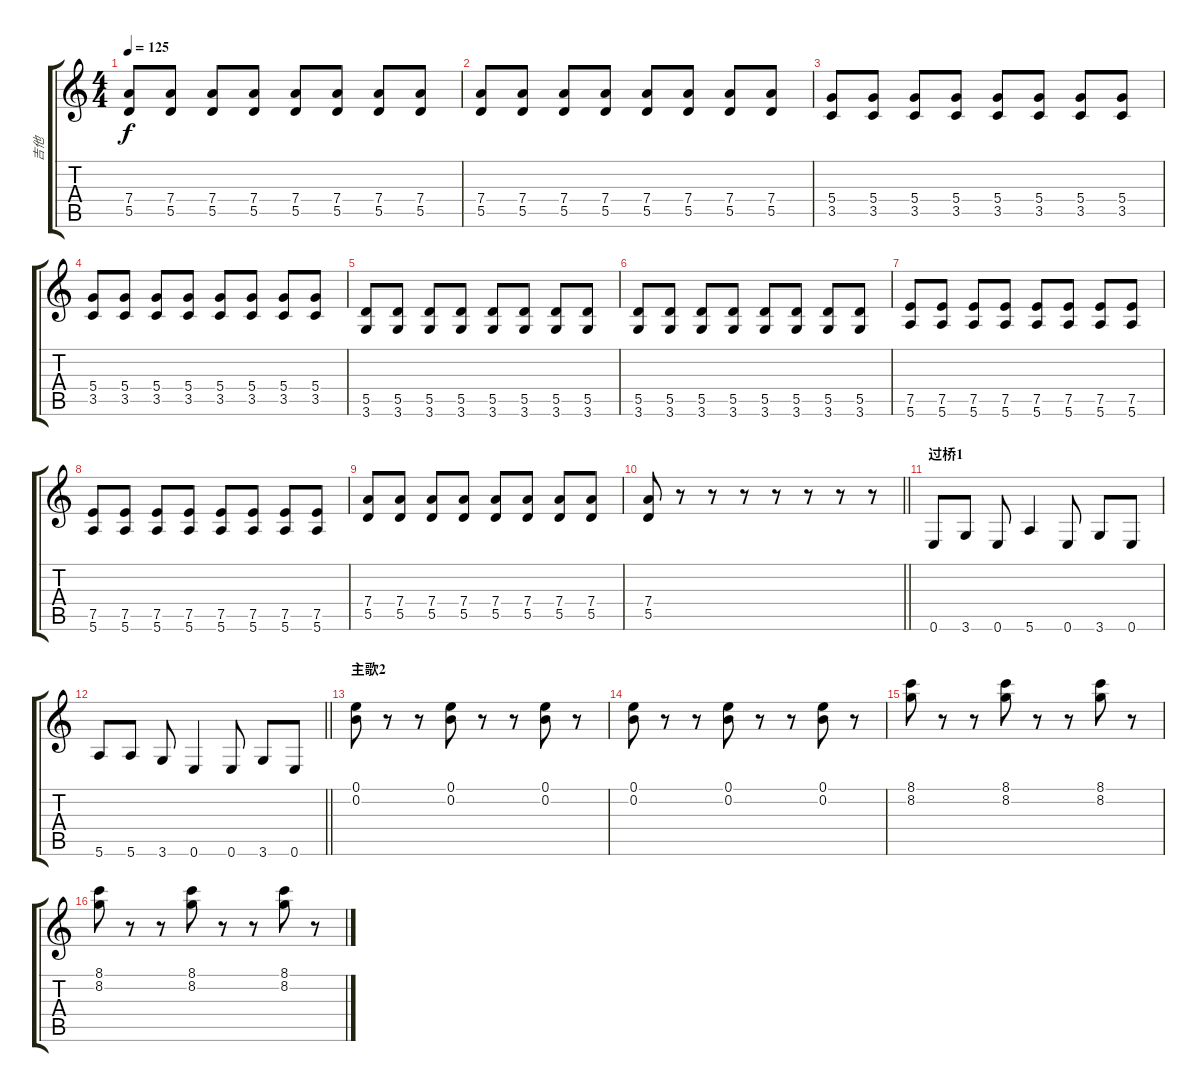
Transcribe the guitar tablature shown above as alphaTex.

\track ("吉他" "吉他") {instrument overdrivenguitar}
\staff {score tabs}
\tuning (E4 B3 G3 D3 A2 E2) {hide}
\ts (4 4)
\tempo 125
\clef g2
\ks c
(7.4 5.5).8{dy f} (7.4 5.5).8 (7.4 5.5).8 (7.4 5.5).8 (7.4 5.5).8 (7.4 5.5).8 (7.4 5.5).8 (7.4 5.5).8 |
(7.4 5.5).8 (7.4 5.5).8 (7.4 5.5).8 (7.4 5.5).8 (7.4 5.5).8 (7.4 5.5).8 (7.4 5.5).8 (7.4 5.5).8 |
(5.4 3.5).8 (5.4 3.5).8 (5.4 3.5).8 (5.4 3.5).8 (5.4 3.5).8 (5.4 3.5).8 (5.4 3.5).8 (5.4 3.5).8 |
(5.4 3.5).8 (5.4 3.5).8 (5.4 3.5).8 (5.4 3.5).8 (5.4 3.5).8 (5.4 3.5).8 (5.4 3.5).8 (5.4 3.5).8 |
(5.5 3.6).8 (5.5 3.6).8 (5.5 3.6).8 (5.5 3.6).8 (5.5 3.6).8 (5.5 3.6).8 (5.5 3.6).8 (5.5 3.6).8 |
(5.5 3.6).8 (5.5 3.6).8 (5.5 3.6).8 (5.5 3.6).8 (5.5 3.6).8 (5.5 3.6).8 (5.5 3.6).8 (5.5 3.6).8 |
(7.5 5.6).8 (7.5 5.6).8 (7.5 5.6).8 (7.5 5.6).8 (7.5 5.6).8 (7.5 5.6).8 (7.5 5.6).8 (7.5 5.6).8 |
(7.5 5.6).8 (7.5 5.6).8 (7.5 5.6).8 (7.5 5.6).8 (7.5 5.6).8 (7.5 5.6).8 (7.5 5.6).8 (7.5 5.6).8 |
(7.4 5.5).8 (7.4 5.5).8 (7.4 5.5).8 (7.4 5.5).8 (7.4 5.5).8 (7.4 5.5).8 (7.4 5.5).8 (7.4 5.5).8 |
\barLineRight lightlight
(7.4 5.5).8 r.8 r.8 r.8 r.8 r.8 r.8 r.8 |
\section ("" "过桥1")
0.6.8 3.6.8 0.6.8 5.6.4 0.6.8 3.6.8 0.6.8 |
\barLineRight lightlight
5.6.8 5.6.8 3.6.8 0.6.4 0.6.8 3.6.8 0.6.8 |
\section ("" "主歌2")
(0.1 0.2).8 r.8 r.8 (0.1 0.2).8 r.8 r.8 (0.1 0.2).8 r.8 |
(0.1 0.2).8 r.8 r.8 (0.1 0.2).8 r.8 r.8 (0.1 0.2).8 r.8 |
(8.1 8.2).8 r.8 r.8 (8.1 8.2).8 r.8 r.8 (8.1 8.2).8 r.8 |
(8.1 8.2).8 r.8 r.8 (8.1 8.2).8 r.8 r.8 (8.1 8.2).8 r.8
